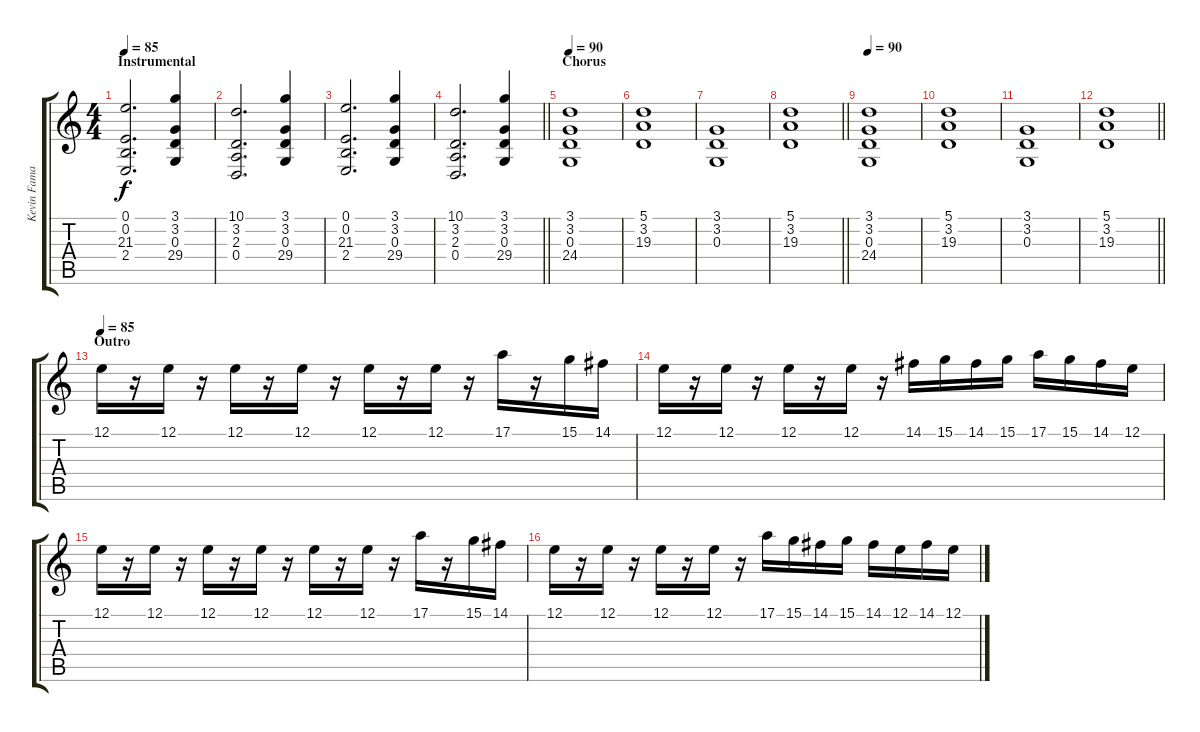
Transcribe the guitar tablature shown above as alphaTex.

\track ("Kevin Famarin (Keyboards)" "Kevin Fama") {instrument stringensemble1}
\staff {score tabs}
\tuning (E4 B3 G3 D3 A2 E2) {hide}
\ts (4 4)
\section ("" "Instrumental")
\tempo 85
\clef g2
\ks c
(0.1 0.2 21.3 2.4).2{d dy f} (3.1 3.2 0.3 29.4).4 |
(10.1 3.2 2.3 0.4).2{d} (3.1 3.2 0.3 29.4).4 |
(0.1 0.2 21.3 2.4).2{d} (3.1 3.2 0.3 29.4).4 |
\barLineRight lightlight
(10.1 3.2 2.3 0.4).2{d} (3.1 3.2 0.3 29.4).4 |
\section ("" "Chorus")
\tempo 90
(3.1 3.2 0.3 24.4).1 |
(5.1 3.2 19.3).1 |
(3.1 3.2 0.3).1 |
\barLineRight lightlight
(5.1 3.2 19.3).1 |
\tempo 90
(3.1 3.2 0.3 24.4).1 |
(5.1 3.2 19.3).1 |
(3.1 3.2 0.3).1 |
\barLineRight lightlight
(5.1 3.2 19.3).1 |
\section ("" "Outro")
\tempo 85
12.1.16 r.16 12.1.16 r.16 12.1.16 r.16 12.1.16 r.16 12.1.16 r.16 12.1.16 r.16 17.1.16 r.16 15.1.16 14.1.16 |
12.1.16 r.16 12.1.16 r.16 12.1.16 r.16 12.1.16 r.16 14.1.16 15.1.16 14.1.16 15.1.16 17.1.16 15.1.16 14.1.16 12.1.16 |
12.1.16 r.16 12.1.16 r.16 12.1.16 r.16 12.1.16 r.16 12.1.16 r.16 12.1.16 r.16 17.1.16 r.16 15.1.16 14.1.16 |
12.1.16 r.16 12.1.16 r.16 12.1.16 r.16 12.1.16 r.16 17.1.16 15.1.16 14.1.16 15.1.16 14.1.16 12.1.16 14.1.16 12.1.16
